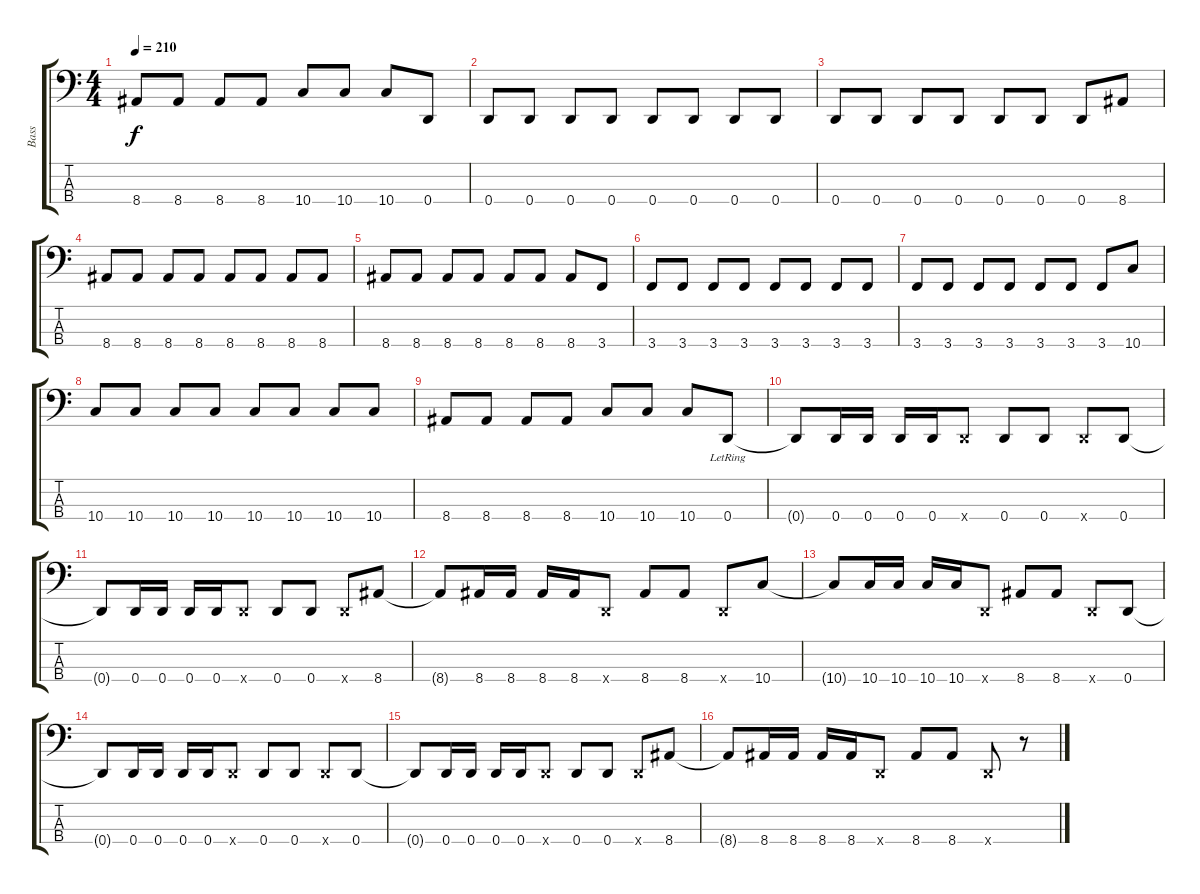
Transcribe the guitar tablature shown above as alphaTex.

\track ("Bass " "Bass ") {instrument electricbassfinger}
\staff {score tabs}
\tuning (G2 D2 A1 D1) {hide}
\ts (4 4)
\tempo 210
\clef f4
\ks c
8.4.8{dy f} 8.4.8 8.4.8 8.4.8 10.4.8 10.4.8 10.4.8 0.4.8 |
0.4.8 0.4.8 0.4.8 0.4.8 0.4.8 0.4.8 0.4.8 0.4.8 |
0.4.8 0.4.8 0.4.8 0.4.8 0.4.8 0.4.8 0.4.8 8.4.8 |
8.4.8 8.4.8 8.4.8 8.4.8 8.4.8 8.4.8 8.4.8 8.4.8 |
8.4.8 8.4.8 8.4.8 8.4.8 8.4.8 8.4.8 8.4.8 3.4.8 |
3.4.8 3.4.8 3.4.8 3.4.8 3.4.8 3.4.8 3.4.8 3.4.8 |
3.4.8 3.4.8 3.4.8 3.4.8 3.4.8 3.4.8 3.4.8 10.4.8 |
10.4.8 10.4.8 10.4.8 10.4.8 10.4.8 10.4.8 10.4.8 10.4.8 |
8.4.8 8.4.8 8.4.8 8.4.8 10.4.8 10.4.8 10.4.8 0.4{lr}.8 |
0.4{t}.8 0.4.16 0.4.16 0.4.16 0.4.16 0.4{x}.8 0.4.8 0.4.8 0.4{x}.8 0.4.8 |
0.4{t}.8 0.4.16 0.4.16 0.4.16 0.4.16 0.4{x}.8 0.4.8 0.4.8 0.4{x}.8 8.4.8 |
8.4{t}.8 8.4.16 8.4.16 8.4.16 8.4.16 0.4{x}.8 8.4.8 8.4.8 0.4{x}.8 10.4.8 |
10.4{t}.8 10.4.16 10.4.16 10.4.16 10.4.16 0.4{x}.8 8.4.8 8.4.8 0.4{x}.8 0.4.8 |
0.4{t}.8 0.4.16 0.4.16 0.4.16 0.4.16 0.4{x}.8 0.4.8 0.4.8 0.4{x}.8 0.4.8 |
0.4{t}.8 0.4.16 0.4.16 0.4.16 0.4.16 0.4{x}.8 0.4.8 0.4.8 0.4{x}.8 8.4.8 |
8.4{t}.8 8.4.16 8.4.16 8.4.16 8.4.16 0.4{x}.8 8.4.8 8.4.8 0.4{x}.8 r.8
